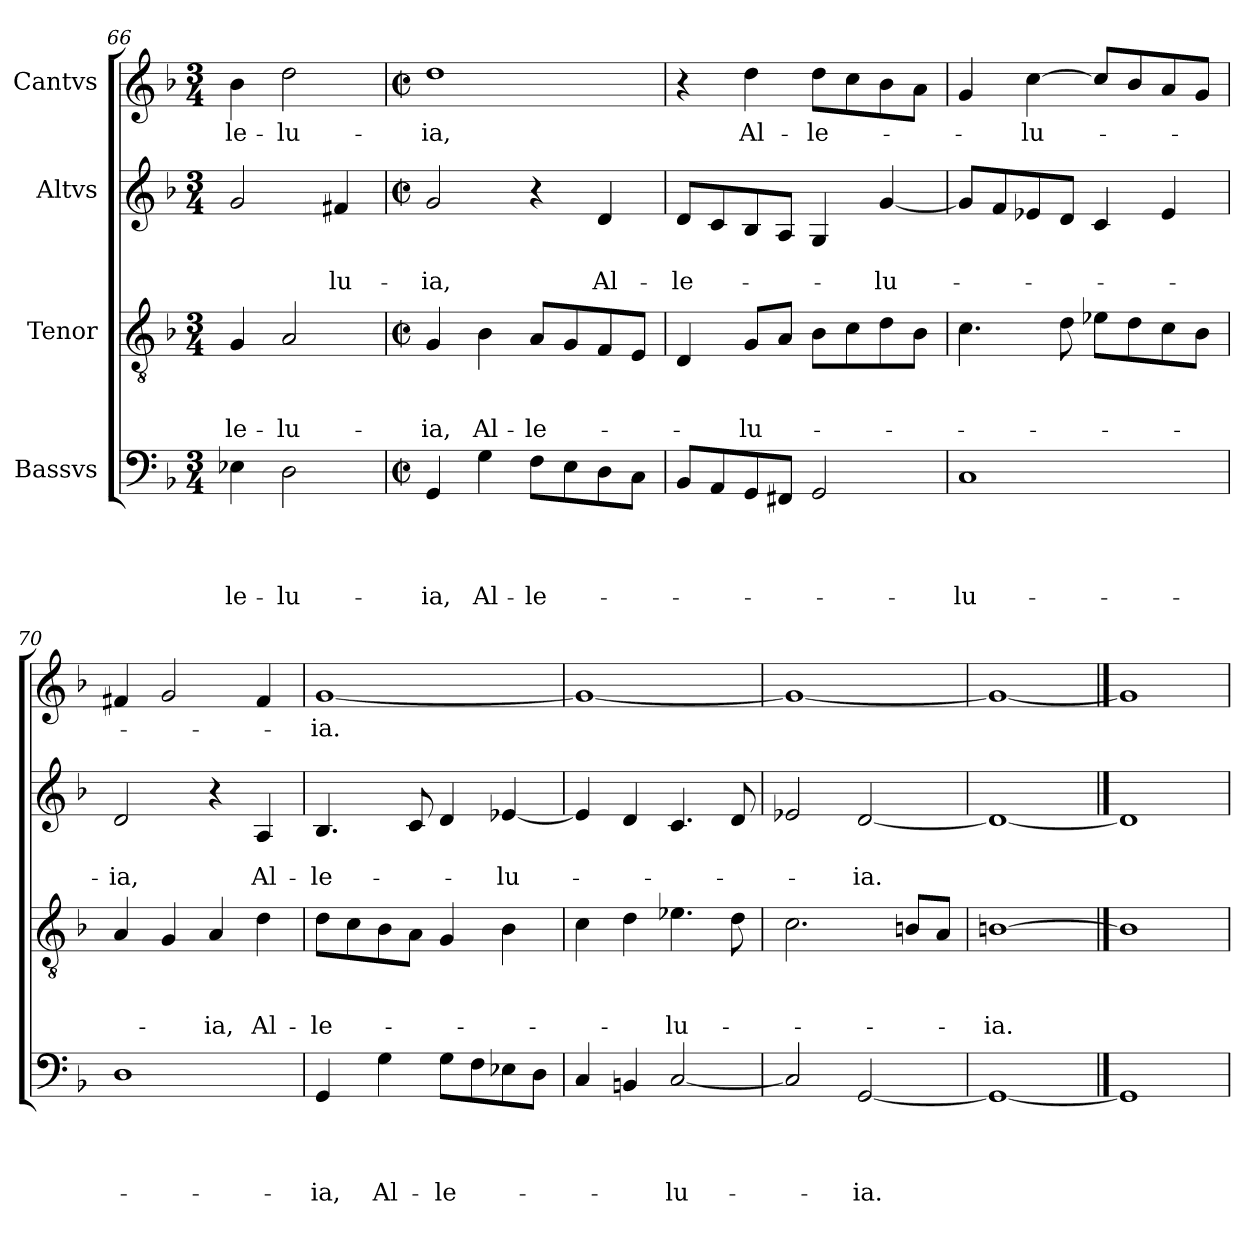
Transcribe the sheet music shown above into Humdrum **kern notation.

**kern	**text	**text	**text	**text	**kern	**text	**text	**text	**kern	**text	**text	**kern	**text
*part4	*part4	*part4	*part4	*part4	*part3	*part3	*part3	*part3	*part2	*part2	*part2	*part1	*part1
*staff4	*staff4	*staff4	*staff4	*staff4	*staff3	*staff3	*staff3	*staff3	*staff2	*staff2	*staff2	*staff1	*staff1
*I"Bassvs	*	*	*	*	*I"Tenor	*	*	*	*I"Altvs	*	*	*I"Cantvs	*
*clefF4	*	*	*	*	*clefGv2	*	*	*	*clefG2	*	*	*clefG2	*
*k[b-]	*	*	*	*	*k[b-]	*	*	*	*k[b-]	*	*	*k[b-]	*
*F:	*	*	*	*	*F:	*	*	*	*F:	*	*	*F:	*
*M3/4	*	*	*	*	*M3/4	*	*	*	*M3/4	*	*	*M3/4	*
=66	=66	=66	=66	=66	=66	=66	=66	=66	=66	=66	=66	=66	=66
!	!	!	!	!LO:LY:b	!	!	!	!LO:LY:b	!	!	!	!	!LO:LY:b
4E-X\	.	.	.	-le-	4G/	.	.	-le-	2g/	.	.	4b-\	-le-
!	!	!	!	!LO:LY:b	!	!	!	!LO:LY:b	!	!	!	!	!LO:LY:b
2D\	.	.	.	-lu-	2A/	.	.	-lu-	.	.	.	2dd\	-lu-
!	!	!	!	!	!	!	!	!	!	!	!LO:LY:b	!	!
.	.	.	.	.	.	.	.	.	4f#X/	.	-lu-	.	.
=67	=67	=67	=67	=67	=67	=67	=67	=67	=67	=67	=67	=67	=67
*M2/2	*	*	*	*	*M2/2	*	*	*	*M2/2	*	*	*M2/2	*
*met(c|)	*	*	*	*	*met(c|)	*	*	*	*met(c|)	*	*	*met(c|)	*
!	!	!	!	!LO:LY:b	!	!	!	!LO:LY:b	!	!	!LO:LY:b	!	!LO:LY:b
4GG/	.	.	.	-ia,	4G/	.	.	-ia,	2g/	.	-ia,	1dd	-ia,
!	!	!	!	!LO:LY:b	!	!	!	!LO:LY:b	!	!	!	!	!
4G\	.	.	.	Al-	4B-\	.	.	Al-	.	.	.	.	.
!	!	!	!	!LO:LY:b	!	!	!	!LO:LY:b	!	!	!	!	!
8F\L	.	.	.	-le-	8A/L	.	.	-le-	4r	.	.	.	.
8E\	.	.	.	.	8G/	.	.	.	.	.	.	.	.
!	!	!	!	!	!	!	!	!	!	!	!LO:LY:b	!	!
8D\	.	.	.	.	8F/	.	.	.	4d/	.	Al-	.	.
8C\J	.	.	.	.	8E/J	.	.	.	.	.	.	.	.
=68	=68	=68	=68	=68	=68	=68	=68	=68	=68	=68	=68	=68	=68
!	!	!	!	!	!	!	!	!	!	!	!LO:LY:b	!	!
8BB-/L	.	.	.	.	4D/	.	.	.	8d/L	.	-le-	4r	.
8AA/	.	.	.	.	.	.	.	.	8c/	.	.	.	.
!	!	!	!	!	!	!	!	!LO:LY:b	!	!	!	!	!LO:LY:b
8GG/	.	.	.	.	8G/L	.	.	-lu-	8B-/	.	.	4dd\	Al-
8FF#X/J	.	.	.	.	8A/J	.	.	.	8A/J	.	.	.	.
!	!	!	!	!	!	!	!	!	!	!	!	!	!LO:LY:b
2GG/	.	.	.	.	8B-\L	.	.	.	4G/	.	.	8dd\L	-le-
.	.	.	.	.	8c\	.	.	.	.	.	.	8cc\	.
!	!	!	!	!	!	!	!	!	!	!	!LO:LY:b	!	!
.	.	.	.	.	8d\	.	.	.	[<4g/	.	-lu-	8b-\	.
.	.	.	.	.	8B-\J	.	.	.	.	.	.	8a\J	.
!!LO:LB:g=z
=69	=69	=69	=69	=69	=69	=69	=69	=69	=69	=69	=69	=69	=69
!	!	!	!	!LO:LY:b	!	!	!	!	!	!	!	!	!
1C	.	.	.	-lu-	4.c\	.	.	.	8g/L]	.	.	4g/	.
.	.	.	.	.	.	.	.	.	8f/	.	.	.	.
!	!	!	!	!	!	!	!	!	!	!	!	!	!LO:LY:b
.	.	.	.	.	.	.	.	.	8e-X/	.	.	[>4cc\	-lu-
.	.	.	.	.	8d\	.	.	.	8d/J	.	.	.	.
.	.	.	.	.	8e-X\L	.	.	.	4c/	.	.	8cc/L]	.
.	.	.	.	.	8d\	.	.	.	.	.	.	8b-/	.
.	.	.	.	.	8c\	.	.	.	4e-/	.	.	8a/	.
.	.	.	.	.	8B-\J	.	.	.	.	.	.	8g/J	.
=70	=70	=70	=70	=70	=70	=70	=70	=70	=70	=70	=70	=70	=70
!	!	!	!	!	!	!	!	!	!	!	!LO:LY:b	!	!
1D	.	.	.	.	4A/	.	.	.	2d/	.	-ia,	4f#X/	.
.	.	.	.	.	4G/	.	.	.	.	.	.	2g/	.
!	!	!	!	!	!	!	!	!LO:LY:b	!	!	!	!	!
.	.	.	.	.	4A/	.	.	-ia,	4r	.	.	.	.
!	!	!	!	!	!	!	!	!LO:LY:b	!	!	!LO:LY:b	!	!
.	.	.	.	.	4d\	.	.	Al-	4A/	.	Al-	4f#/	.
=71	=71	=71	=71	=71	=71	=71	=71	=71	=71	=71	=71	=71	=71
!	!	!	!	!LO:LY:b	!	!	!	!LO:LY:b	!	!	!LO:LY:b	!	!LO:LY:b
4GG/	.	.	.	-ia,	8d\L	.	.	-le-	4.B-/	.	-le-	[<1g	-ia.
.	.	.	.	.	8c\	.	.	.	.	.	.	.	.
!	!	!	!	!LO:LY:b	!	!	!	!	!	!	!	!	!
4G\	.	.	.	Al-	8B-\	.	.	.	.	.	.	.	.
.	.	.	.	.	8A\J	.	.	.	8c/	.	.	.	.
!	!	!	!	!LO:LY:b	!	!	!	!	!	!	!	!	!
8G\L	.	.	.	-le-	4G/	.	.	.	4d/	.	.	.	.
8F\	.	.	.	.	.	.	.	.	.	.	.	.	.
!	!	!	!	!	!	!	!	!	!	!	!LO:LY:b	!	!
8E-X\	.	.	.	.	4B-\	.	.	.	[<4e-X/	.	-lu-	.	.
8D\J	.	.	.	.	.	.	.	.	.	.	.	.	.
=72	=72	=72	=72	=72	=72	=72	=72	=72	=72	=72	=72	=72	=72
4C/	.	.	.	.	4c\	.	.	.	4e-/]	.	.	1g_	.
4BBn/	.	.	.	.	4d\	.	.	.	4d/	.	.	.	.
!	!	!	!	!LO:LY:b	!	!	!	!LO:LY:b	!	!	!	!	!
[<2C/	.	.	.	-lu-	4.e-X\	.	.	-lu-	4.c/	.	.	.	.
.	.	.	.	.	8d\	.	.	.	8d/	.	.	.	.
=73	=73	=73	=73	=73	=73	=73	=73	=73	=73	=73	=73	=73	=73
2C/]	.	.	.	.	2.c\	.	.	.	2e-X/	.	.	1g_	.
!	!	!	!	!LO:LY:b	!	!	!	!	!	!	!LO:LY:b	!	!
[<2GG/	.	.	.	-ia.	.	.	.	.	[<2d/	.	-ia.	.	.
.	.	.	.	.	8Bn/L	.	.	.	.	.	.	.	.
.	.	.	.	.	8A/J	.	.	.	.	.	.	.	.
=74	=74	=74	=74	=74	=74	=74	=74	=74	=74	=74	=74	=74	=74
!	!	!	!	!	!	!	!	!LO:LY:b:rj	!	!	!	!	!
1GG_	.	.	.	.	[1Bn	.	.	-ia.	1d_	.	.	1g_	.
==75	==75	==75	==75	==75	==75	==75	==75	==75	==75	==75	==75	==75	==75
1GG]	.	.	.	.	1B]	.	.	.	1d]	.	.	1g]	.
=	=	=	=	=	=	=	=	=	=	=	=	=	=
*-	*-	*-	*-	*-	*-	*-	*-	*-	*-	*-	*-	*-	*-
